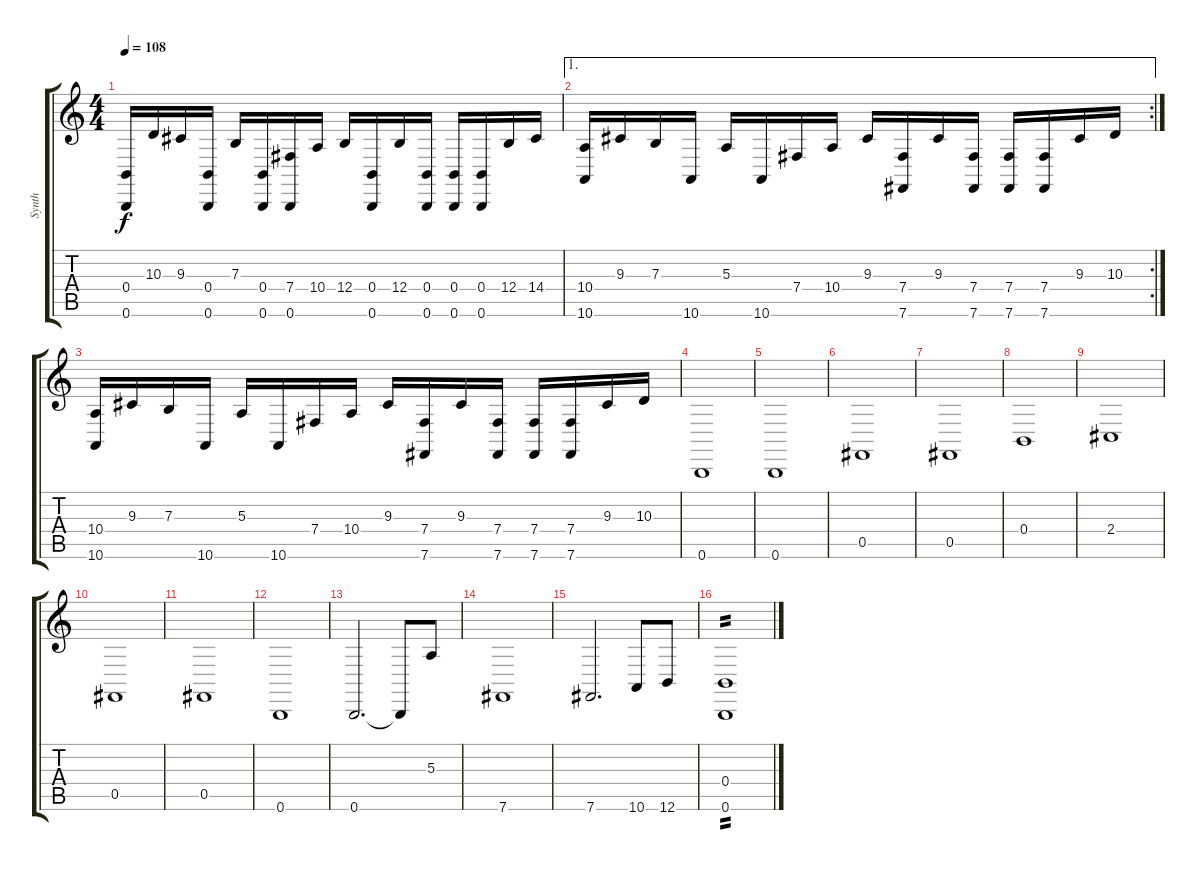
\track ("Synth" "Synth") {instrument lead8bassandlead}
\staff {score tabs}
\tuning (Db4 Ab3 E3 B2 Gb2 B1) {hide}
\ts (4 4)
\tempo 108
\clef g2
\ks c
(0.4 0.6).16{dy f} 10.3.16 9.3.16 (0.4 0.6).16 7.3.16 (0.4 0.6).16 (7.4 0.6).16 10.4.16 12.4.16 (0.4 0.6).16 12.4.16 (0.4 0.6).16 (0.4 0.6).16 (0.4 0.6).16 12.4.16 14.4.16 |
\ae 1
\rc 2
(10.4 10.6).16 9.3.16 7.3.16 10.6.16 5.3.16 10.6.16 7.4.16 10.4.16 9.3.16 (7.4 7.6).16 9.3.16 (7.4 7.6).16 (7.4 7.6).16 (7.4 7.6).16 9.3.16 10.3.16 |
(10.4 10.6).16 9.3.16 7.3.16 10.6.16 5.3.16 10.6.16 7.4.16 10.4.16 9.3.16 (7.4 7.6).16 9.3.16 (7.4 7.6).16 (7.4 7.6).16 (7.4 7.6).16 9.3.16 10.3.16 |
0.6.1 |
0.6.1 |
0.5.1 |
0.5.1 |
0.4.1 |
2.4.1 |
0.5.1 |
0.5.1 |
0.6.1 |
0.6.2{d} 0.6{t}.8 5.3.8 |
7.6.1 |
7.6.2{d} 10.6.8 12.6.8 |
(0.4 0.6).1{tp 2 volume 8}
